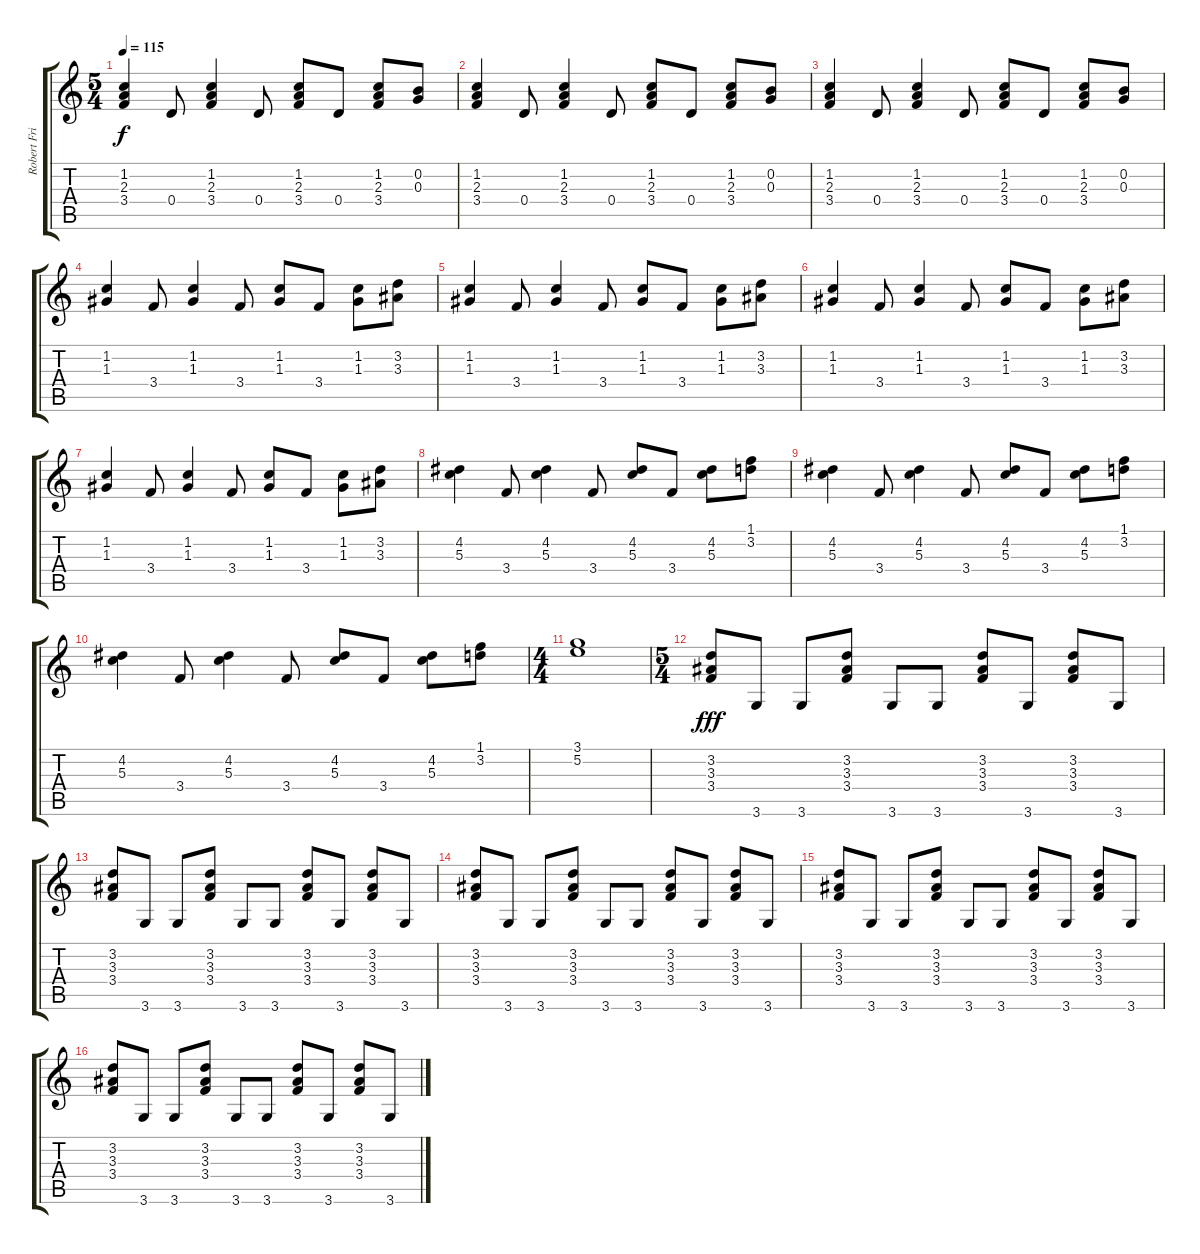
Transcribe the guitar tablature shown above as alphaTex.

\track ("Robert Fripp Guitar" "Robert Fri") {instrument electricguitarclean}
\staff {score tabs}
\tuning (E4 B3 G3 D3 A2 E2) {hide}
\ts (5 4)
\tempo 115
\clef g2
\ks c
(1.2 2.3 3.4).4{dy f} 0.4.8 (1.2 2.3 3.4).4 0.4.8 (1.2 2.3 3.4).8 0.4.8 (1.2 2.3 3.4).8 (0.2 0.3).8 |
(1.2 2.3 3.4).4 0.4.8 (1.2 2.3 3.4).4 0.4.8 (1.2 2.3 3.4).8 0.4.8 (1.2 2.3 3.4).8 (0.2 0.3).8 |
(1.2 2.3 3.4).4 0.4.8 (1.2 2.3 3.4).4 0.4.8 (1.2 2.3 3.4).8 0.4.8 (1.2 2.3 3.4).8 (0.2 0.3).8 |
(1.2 1.3).4 3.4.8 (1.2 1.3).4 3.4.8 (1.2 1.3).8 3.4.8 (1.2 1.3).8 (3.2 3.3).8 |
(1.2 1.3).4 3.4.8 (1.2 1.3).4 3.4.8 (1.2 1.3).8 3.4.8 (1.2 1.3).8 (3.2 3.3).8 |
(1.2 1.3).4 3.4.8 (1.2 1.3).4 3.4.8 (1.2 1.3).8 3.4.8 (1.2 1.3).8 (3.2 3.3).8 |
(1.2 1.3).4 3.4.8 (1.2 1.3).4 3.4.8 (1.2 1.3).8 3.4.8 (1.2 1.3).8 (3.2 3.3).8 |
(4.2 5.3).4 3.4.8 (4.2 5.3).4 3.4.8 (4.2 5.3).8 3.4.8 (4.2 5.3).8 (1.1 3.2).8 |
(4.2 5.3).4 3.4.8 (4.2 5.3).4 3.4.8 (4.2 5.3).8 3.4.8 (4.2 5.3).8 (1.1 3.2).8 |
(4.2 5.3).4 3.4.8 (4.2 5.3).4 3.4.8 (4.2 5.3).8 3.4.8 (4.2 5.3).8 (1.1 3.2).8 |
\ts (4 4)
(3.1 5.2).1 |
\ts (5 4)
(3.2 3.3 3.4).8{dy fff} 3.6.8 3.6.8 (3.2 3.3 3.4).8 3.6.8 3.6.8 (3.2 3.3 3.4).8 3.6.8 (3.2 3.3 3.4).8 3.6.8 |
(3.2 3.3 3.4).8 3.6.8 3.6.8 (3.2 3.3 3.4).8 3.6.8 3.6.8 (3.2 3.3 3.4).8 3.6.8 (3.2 3.3 3.4).8 3.6.8 |
(3.2 3.3 3.4).8 3.6.8 3.6.8 (3.2 3.3 3.4).8 3.6.8 3.6.8 (3.2 3.3 3.4).8 3.6.8 (3.2 3.3 3.4).8 3.6.8 |
(3.2 3.3 3.4).8 3.6.8 3.6.8 (3.2 3.3 3.4).8 3.6.8 3.6.8 (3.2 3.3 3.4).8 3.6.8 (3.2 3.3 3.4).8 3.6.8 |
(3.2 3.3 3.4).8 3.6.8 3.6.8 (3.2 3.3 3.4).8 3.6.8 3.6.8 (3.2 3.3 3.4).8 3.6.8 (3.2 3.3 3.4).8 3.6.8
